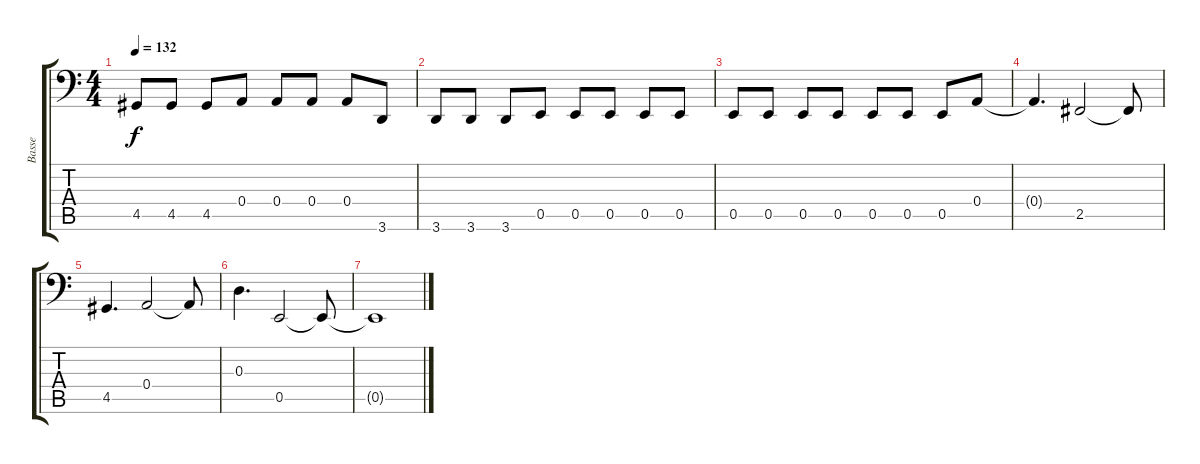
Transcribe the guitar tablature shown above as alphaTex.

\track ("Basse" "Basse") {instrument electricbassfinger}
\staff {score tabs}
\tuning (C3 G2 D2 A1 E1 B0) {hide}
\ts (4 4)
\tempo 132
\clef f4
\ks c
4.5.8{dy f} 4.5.8 4.5.8 0.4.8 0.4.8 0.4.8 0.4.8 3.6.8 |
3.6.8 3.6.8 3.6.8 0.5.8 0.5.8 0.5.8 0.5.8 0.5.8 |
0.5.8 0.5.8 0.5.8 0.5.8 0.5.8 0.5.8 0.5.8 0.4.8 |
0.4{t}.4{d} 2.5.2 2.5{t}.8 |
4.5.4{d} 0.4.2 0.4{t}.8 |
0.3.4{d} 0.5.2 0.5{t}.8 |
0.5{t}.1
